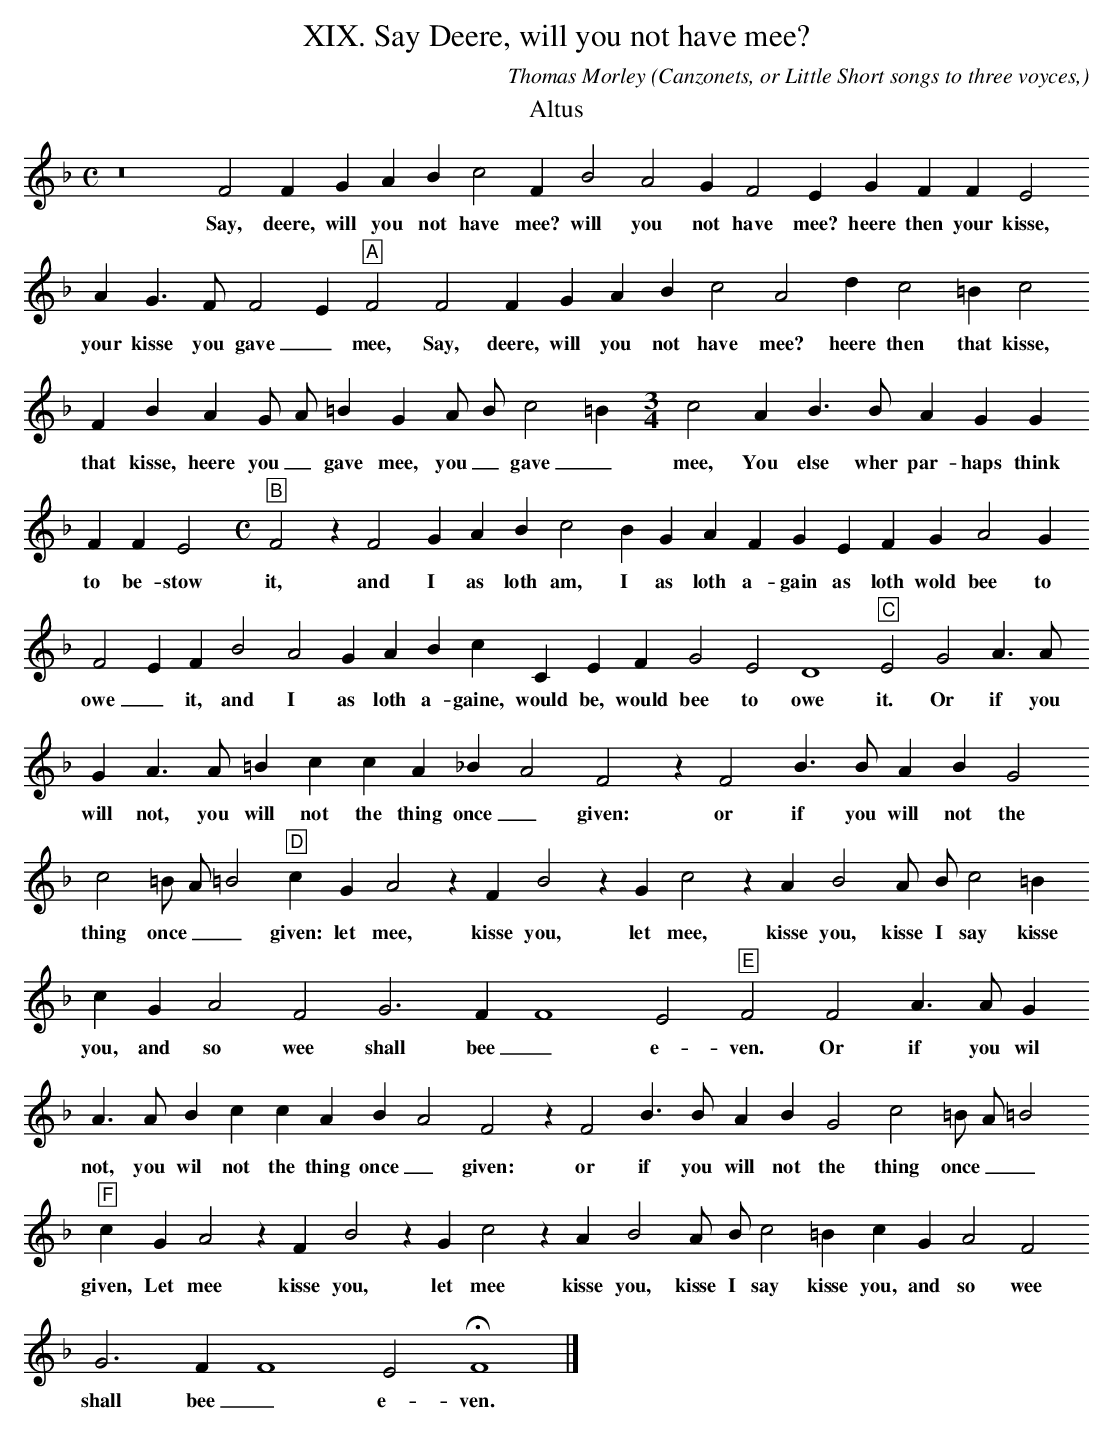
X:1
T:XIX. Say Deere, will you not have mee?
O: Canzonets, or Little Short songs to three voyces,
C: Thomas Morley
M:C
K:F
T: Altus
L:1/4
z8 F2 F G A B \
w:Say, deere, will you not
c2 F B2 A2 G F2 \
w:have mee? will you not have
E G F F E2 \
w:mee? heere then your kisse,
A G > F F2 E "A"F2 F2 F G A B c2 A2 d c2 =B \
w:your kisse you gave _ mee, Say, deere, will you not have mee? heere then that
c2 F B A G/ A/ =B G A/ B/ c2 =B \
w:kisse, that kisse, heere you _ gave mee, you _ gave _
M:3/4
L:1/4
c2 A B > B A \
w:mee, You else wher par-
 G G F F E2 \
w:haps think to be- stow
M:C
L:1/4
"B"F2 z F2 G A B c2 B G A F G E F G \
w: it, and I as loth am, I as loth a- gain as loth wold
  A2  G  F2  E   F   B2  A2 G   A  B c C E F G2 E2 D4 "C"E2 G2 \
w:bee to owe _   it, and I as loth a- gaine, would be, would bee to owe it.  Or
A > A
w:if you
G A > A =B c c A _B A2 F2 z F2 B > B A \
w:will not, you will not the thing once _ given: or if you will
 B G2
w:not the
c2 =B/ A/ =B2 "D"c G A2 z F B2 z G c2 z A B2 \
w:thing once  _ _ given: let mee, kisse you, let mee, kisse you,
A/ B/ c2 =B c G A2 F2 G3 F F4 E2 "E"F2 F2 A > A G
w:kisse I say kisse you, and so wee shall bee _ e- ven.  Or if you wil
A > A B \
w:not, you wil
 c c A B A2 F2 z F2 B > B A B G2 c2 =B/ A/ =B2 \
w:not the thing once _ given: or if you will not the thing once _ _
"F"c G A2 z F B2 z G c2 z A B2 A/ B/ c2 =B c G \
w:given, Let mee kisse you, let mee kisse you, kisse I say kisse you, and
A2 F2 G3 F F4 E2 HF4 |]
w:so wee shall bee _ e- ven.
